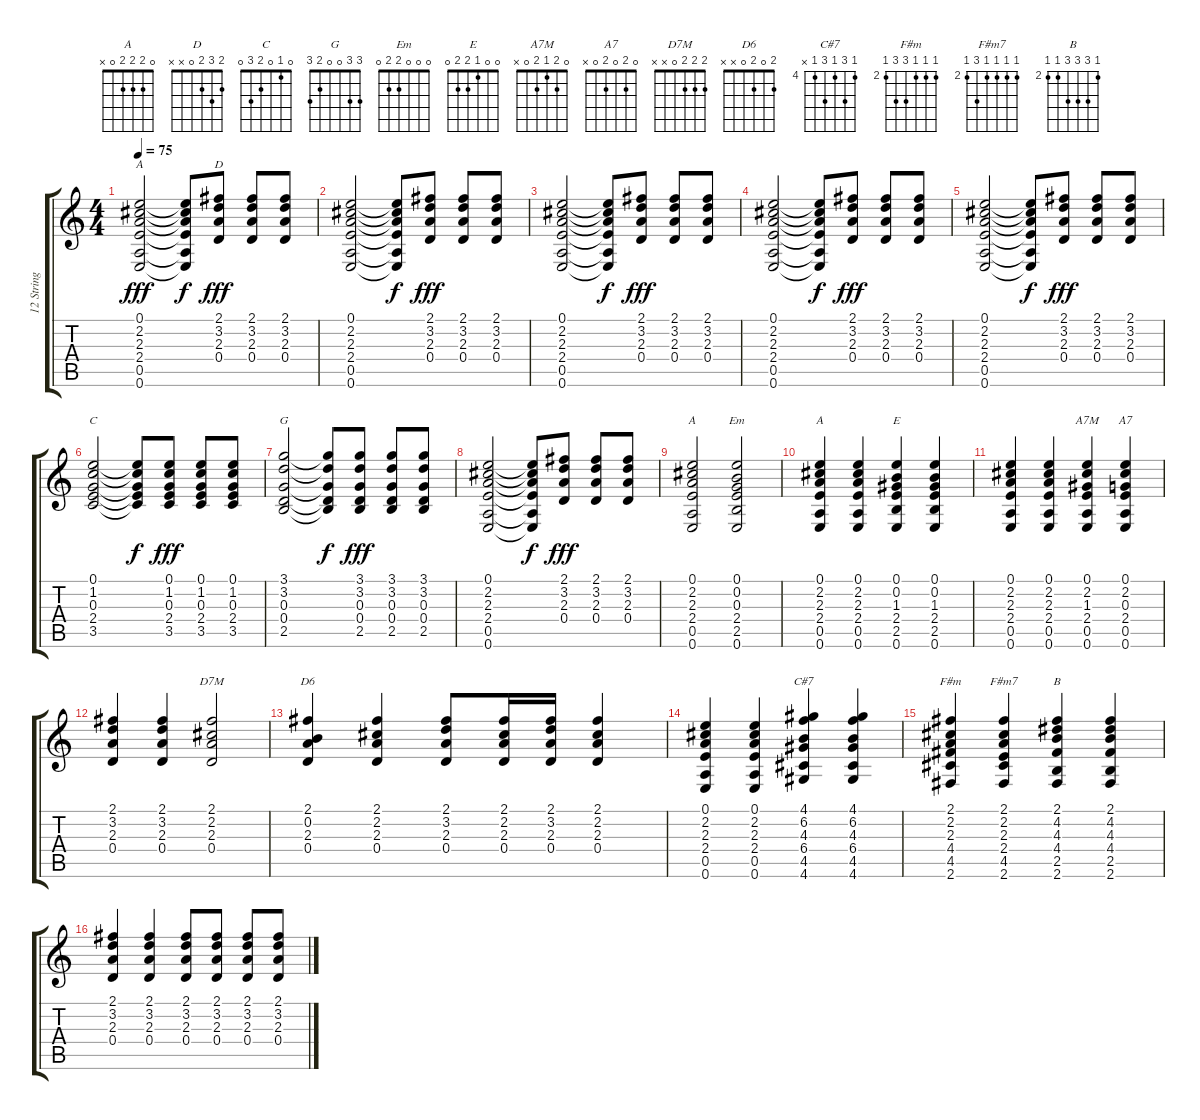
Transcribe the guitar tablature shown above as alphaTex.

\track ("12 String Guitar left" "12 String ") {instrument acousticguitarsteel}
\staff {score tabs}
\tuning (E4 B3 G3 D3 A2 E2) {hide}
\chord ("A" 0 2 2 2 0 0)
\chord ("D" 2 3 2 0 x x)
\chord ("C" 0 1 0 2 3 0)
\chord ("G" 3 3 0 0 2 3)
\chord ("A" 5 5 6 7 7 5) {firstfret 5}
\chord ("Em" 0 0 0 2 2 0)
\chord ("A" 0 2 2 2 0 x)
\chord ("E" 0 0 1 2 2 0)
\chord ("A7M" 0 2 1 2 0 x)
\chord ("A7" 0 2 0 2 0 x)
\chord ("D7M" 2 2 2 0 x x)
\chord ("D6" 2 0 2 0 x x)
\chord ("C#7" 4 6 4 6 4 x) {firstfret 4}
\chord ("F#m" 2 2 2 4 4 2) {firstfret 2}
\chord ("F#m7" 2 2 2 2 4 2) {firstfret 2}
\chord ("B" 2 4 4 4 2 2) {firstfret 2}
\ts (4 4)
\tempo 75
\clef g2
\ks c
(0.1 2.2 2.3 2.4 0.5 0.6).2{ch "A" dy fff} (0.1{t} 2.2{t} 2.3{t} 2.4{t} 0.5{t} 0.6{t}).8{dy f} (2.1 3.2 2.3 0.4).8{ch "D" dy fff} (2.1 3.2 2.3 0.4).8 (2.1 3.2 2.3 0.4).8 |
(0.1 2.2 2.3 2.4 0.5 0.6).2 (0.1{t} 2.2{t} 2.3{t} 2.4{t} 0.5{t} 0.6{t}).8{dy f} (2.1 3.2 2.3 0.4).8{dy fff} (2.1 3.2 2.3 0.4).8 (2.1 3.2 2.3 0.4).8 |
(0.1 2.2 2.3 2.4 0.5 0.6).2 (0.1{t} 2.2{t} 2.3{t} 2.4{t} 0.5{t} 0.6{t}).8{dy f} (2.1 3.2 2.3 0.4).8{dy fff} (2.1 3.2 2.3 0.4).8 (2.1 3.2 2.3 0.4).8 |
(0.1 2.2 2.3 2.4 0.5 0.6).2 (0.1{t} 2.2{t} 2.3{t} 2.4{t} 0.5{t} 0.6{t}).8{dy f} (2.1 3.2 2.3 0.4).8{dy fff} (2.1 3.2 2.3 0.4).8 (2.1 3.2 2.3 0.4).8 |
(0.1 2.2 2.3 2.4 0.5 0.6).2 (0.1{t} 2.2{t} 2.3{t} 2.4{t} 0.5{t} 0.6{t}).8{dy f} (2.1 3.2 2.3 0.4).8{dy fff} (2.1 3.2 2.3 0.4).8 (2.1 3.2 2.3 0.4).8 |
(0.1 1.2 0.3 2.4 3.5).2{ch "C"} (0.1{t} 1.2{t} 0.3{t} 2.4{t} 3.5{t}).8{dy f} (0.1 1.2 0.3 2.4 3.5).8{dy fff} (0.1 1.2 0.3 2.4 3.5).8 (0.1 1.2 0.3 2.4 3.5).8 |
(3.1 3.2 0.3 0.4 2.5).2{ch "G"} (3.1{t} 3.2{t} 0.3{t} 0.4{t} 2.5{t}).8{dy f} (3.1 3.2 0.3 0.4 2.5).8{dy fff} (3.1 3.2 0.3 0.4 2.5).8 (3.1 3.2 0.3 0.4 2.5).8 |
(0.1 2.2 2.3 2.4 0.5 0.6).2 (0.1{t} 2.2{t} 2.3{t} 2.4{t} 0.5{t} 0.6{t}).8{dy f} (2.1 3.2 2.3 0.4).8{dy fff} (2.1 3.2 2.3 0.4).8 (2.1 3.2 2.3 0.4).8 |
(0.1 2.2 2.3 2.4 0.5 0.6).2{ch "A"} (0.1 0.2 0.3 2.4 2.5 0.6).2{ch "Em"} |
(0.1 2.2 2.3 2.4 0.5 0.6).4{ch "A"} (0.1 2.2 2.3 2.4 0.5 0.6).4 (0.1 0.2 1.3 2.4 2.5 0.6).4{ch "E"} (0.1 0.2 1.3 2.4 2.5 0.6).4 |
(0.1 2.2 2.3 2.4 0.5 0.6).4 (0.1 2.2 2.3 2.4 0.5 0.6).4 (0.1 2.2 1.3 2.4 0.5 0.6).4{ch "A7M"} (0.1 2.2 0.3 2.4 0.5 0.6).4{ch "A7"} |
(2.1 3.2 2.3 0.4).4 (2.1 3.2 2.3 0.4).4 (2.1 2.2 2.3 0.4).2{ch "D7M"} |
(2.1 0.2 2.3 0.4).4{ch "D6"} (2.1 2.2 2.3 0.4).4 (2.1 3.2 2.3 0.4).8 (2.1 2.2 2.3 0.4).16 (2.1 3.2 2.3 0.4).16 (2.1 2.2 2.3 0.4).4 |
(0.1 2.2 2.3 2.4 0.5 0.6).4 (0.1 2.2 2.3 2.4 0.5 0.6).4 (4.1 6.2 4.3 6.4 4.5 4.6).4{ch "C#7"} (4.1 6.2 4.3 6.4 4.5 4.6).4 |
(2.1 2.2 2.3 4.4 4.5 2.6).4{ch "F#m"} (2.1 2.2 2.3 2.4 4.5 2.6).4{ch "F#m7"} (2.1 4.2 4.3 4.4 2.5 2.6).4{ch "B"} (2.1 4.2 4.3 4.4 2.5 2.6).4 |
(2.1 3.2 2.3 0.4).4 (2.1 3.2 2.3 0.4).4 (2.1 3.2 2.3 0.4).8 (2.1 3.2 2.3 0.4).8 (2.1 3.2 2.3 0.4).8 (2.1 3.2 2.3 0.4).8
